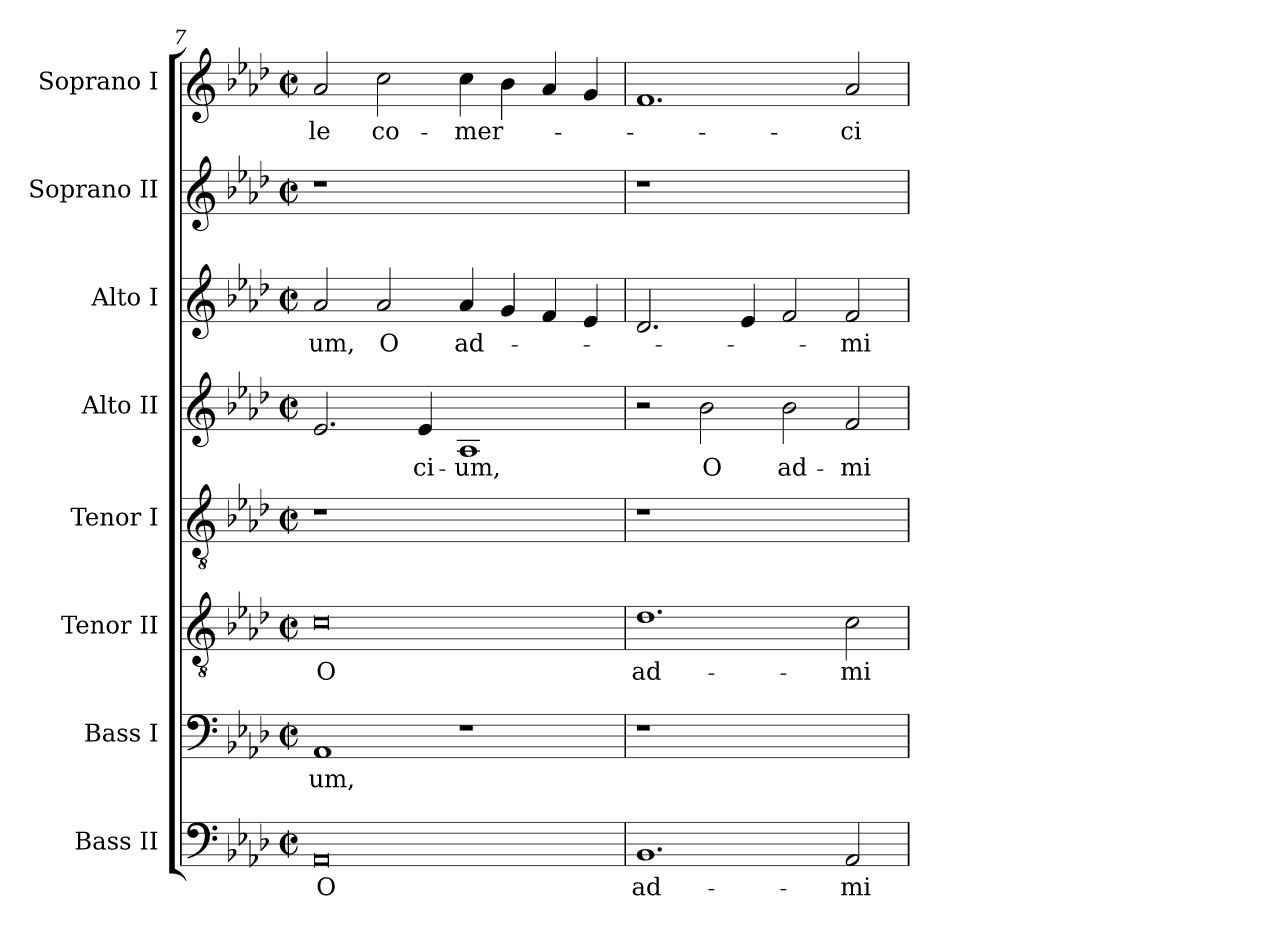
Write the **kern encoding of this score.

**kern	**text	**kern	**text	**kern	**text	**kern	**kern	**text	**kern	**text	**kern	**kern	**text
*part8	*part8	*part7	*part7	*part6	*part6	*part5	*part4	*part4	*part3	*part3	*part2	*part1	*part1
*staff8	*staff8	*staff7	*staff7	*staff6	*staff6	*staff5	*staff4	*staff4	*staff3	*staff3	*staff2	*staff1	*staff1
*I"Bass II	*	*I"Bass I	*	*I"Tenor II	*	*I"Tenor I	*I"Alto II	*	*I"Alto I	*	*I"Soprano II	*I"Soprano I	*
*	*	*	*	*	*	*I'T	*	*	*I'A	*	*	*	*
*clefF4	*	*clefF4	*	*clefGv2	*	*clefGv2	*clefG2	*	*clefG2	*	*clefG2	*clefG2	*
*k[b-e-a-d-]	*	*k[b-e-a-d-]	*	*k[b-e-a-d-]	*	*k[b-e-a-d-]	*k[b-e-a-d-]	*	*k[b-e-a-d-]	*	*k[b-e-a-d-]	*k[b-e-a-d-]	*
*A-:	*	*A-:	*	*A-:	*	*A-:	*A-:	*	*A-:	*	*A-:	*A-:	*
*M2/2	*	*M2/2	*	*M2/2	*	*M2/2	*M2/2	*	*M2/2	*	*M2/2	*M2/2	*
*met(c|)	*	*met(c|)	*	*met(c|)	*	*met(c|)	*met(c|)	*	*met(c|)	*	*met(c|)	*met(c|)	*
=7	=7	=7	=7	=7	=7	=7	=7	=7	=7	=7	=7	=7	=7
!	!LO:LY:b:color=#000000	!	!	!	!	!	!	!	!	!	!	!	!
!	!	!	!LO:LY:b:color=#000000	!	!	!	!	!	!	!	!	!	!
!	!	!	!	!	!LO:LY:b:color=#000000	!LO:N:vis=1	!	!	!	!	!	!	!
!	!	!	!	!	!	!	!	!	!	!LO:LY:b:color=#000000	!LO:N:vis=1	!	!
!	!	!	!	!	!	!	!	!	!	!	!	!	!LO:LY:b:color=#000000
0AA-i	O	1AA-i	-um,	0ci	O	1r	2.e-i/	.	2a-i/	-um,	1r	2a-i/	-le
!	!	!	!	!	!	!	!	!	!	!LO:LY:b:color=#000000	!	!	!
!	!	!	!	!	!	!	!	!	!	!	!	!	!LO:LY:b:color=#000000
.	.	.	.	.	.	.	.	.	2a-i/	O	.	2cci\	co-
!	!	!	!	!	!	!	!	!LO:LY:b:color=#000000	!	!	!	!	!
.	.	.	.	.	.	.	4e-i/	-ci-	.	.	.	.	.
!	!	!	!	!	!	!	!	!LO:LY:b:color=#000000	!	!	!	!	!
!	!	!	!	!	!	!	!	!	!	!LO:LY:b:color=#000000	!	!	!
!	!	!	!	!	!	!	!	!	!	!	!	!	!LO:LY:b:color=#000000
.	.	1r	.	.	.	1ryy	1A-i	-um,	4a-i/	ad-	1ryy	4cci\	-mer-
.	.	.	.	.	.	.	.	.	4gi/	.	.	4b-i\	.
.	.	.	.	.	.	.	.	.	4fi/	.	.	4a-i/	.
.	.	.	.	.	.	.	.	.	4e-i/	.	.	4gi/	.
=8	=8	=8	=8	=8	=8	=8	=8	=8	=8	=8	=8	=8	=8
!	!LO:LY:b:color=#000000	!LO:N:vis=1	!	!	!	!	!	!	!	!	!	!	!
!	!	!	!	!	!LO:LY:b:color=#000000	!LO:N:vis=1	!	!	!	!	!LO:N:vis=1	!	!
1.BB-i	ad-	1r	.	1.d-i	ad-	1r	2r	.	2.d-i/	.	1r	1.fi	.
!	!	!	!	!	!	!	!	!LO:LY:b:color=#000000	!	!	!	!	!
.	.	.	.	.	.	.	2b-i\	O	.	.	.	.	.
.	.	.	.	.	.	.	.	.	4e-i/	.	.	.	.
!	!	!	!	!	!	!	!	!LO:LY:b:color=#000000	!	!	!	!	!
.	.	1ryy	.	.	.	1ryy	2b-i\	ad-	2fi/	.	1ryy	.	.
!	!LO:LY:b:color=#000000	!	!	!	!	!	!	!	!	!	!	!	!
!	!	!	!	!	!LO:LY:b:color=#000000	!	!	!	!	!	!	!	!
!	!	!	!	!	!	!	!	!LO:LY:b:color=#000000	!	!	!	!	!
!	!	!	!	!	!	!	!	!	!	!LO:LY:b:color=#000000	!	!	!
!	!	!	!	!	!	!	!	!	!	!	!	!	!LO:LY:b:color=#000000
2AA-i/	-mi-	.	.	2ci\	-mi-	.	2fi/	-mi-	2fi/	-mi-	.	2a-i/	-ci-
=	=	=	=	=	=	=	=	=	=	=	=	=	=
*-	*-	*-	*-	*-	*-	*-	*-	*-	*-	*-	*-	*-	*-
